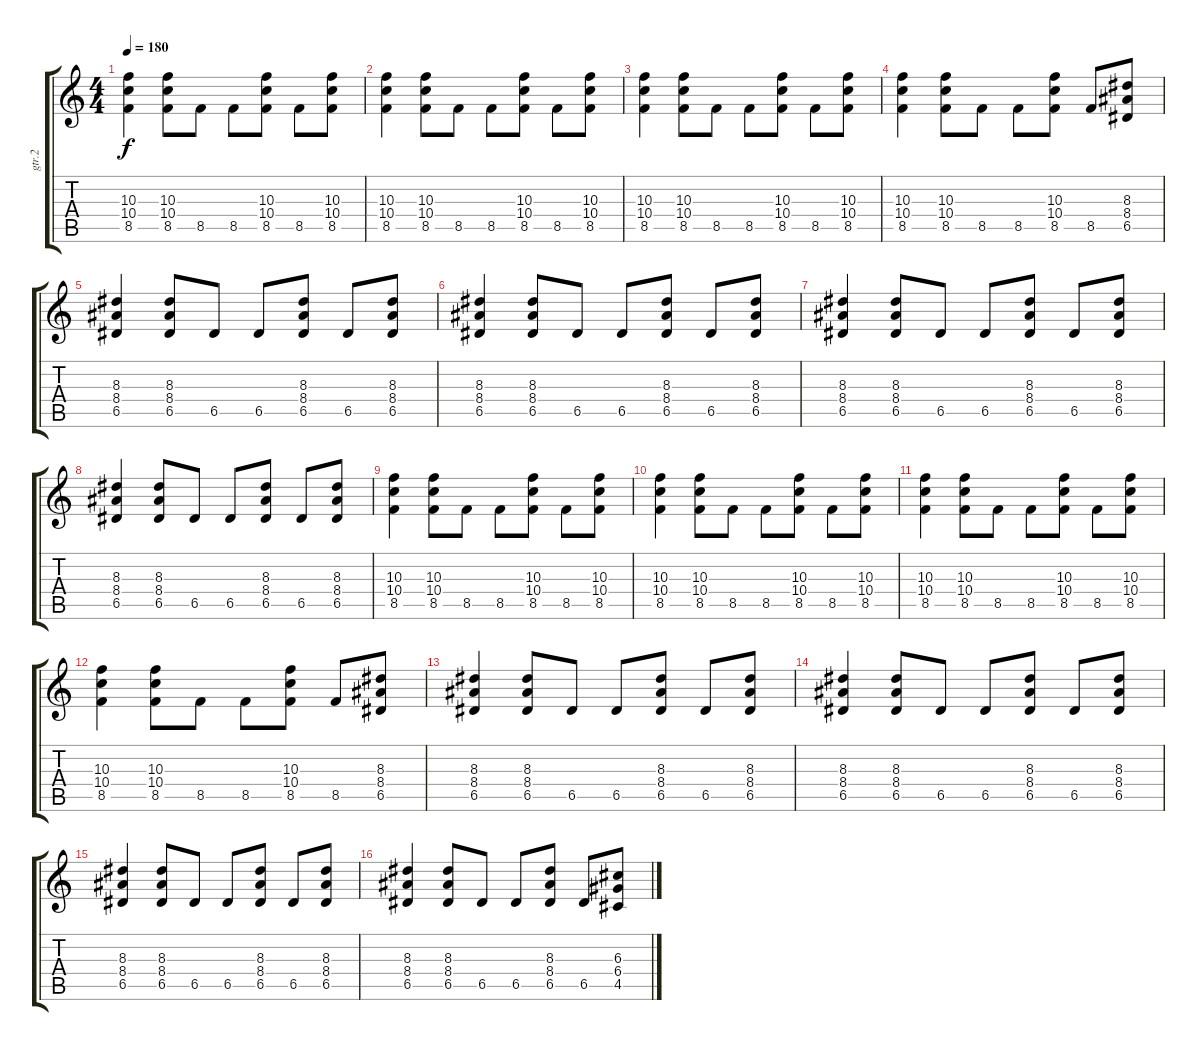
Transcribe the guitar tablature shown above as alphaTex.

\track ("gtr.2" "gtr.2") {instrument overdrivenguitar}
\staff {score tabs}
\tuning (E4 B3 G3 D3 A2 E2) {hide}
\ts (4 4)
\tempo 180
\clef g2
\ks c
(10.3 10.4 8.5).4{dy f} (10.3 10.4 8.5).8 8.5.8 8.5.8 (10.3 10.4 8.5).8 8.5.8 (10.3 10.4 8.5).8 |
(10.3 10.4 8.5).4 (10.3 10.4 8.5).8 8.5.8 8.5.8 (10.3 10.4 8.5).8 8.5.8 (10.3 10.4 8.5).8 |
(10.3 10.4 8.5).4 (10.3 10.4 8.5).8 8.5.8 8.5.8 (10.3 10.4 8.5).8 8.5.8 (10.3 10.4 8.5).8 |
(10.3 10.4 8.5).4 (10.3 10.4 8.5).8 8.5.8 8.5.8 (10.3 10.4 8.5).8 8.5.8 (8.3 8.4 6.5).8 |
(8.3 8.4 6.5).4 (8.3 8.4 6.5).8 6.5.8 6.5.8 (8.3 8.4 6.5).8 6.5.8 (8.3 8.4 6.5).8 |
(8.3 8.4 6.5).4 (8.3 8.4 6.5).8 6.5.8 6.5.8 (8.3 8.4 6.5).8 6.5.8 (8.3 8.4 6.5).8 |
(8.3 8.4 6.5).4 (8.3 8.4 6.5).8 6.5.8 6.5.8 (8.3 8.4 6.5).8 6.5.8 (8.3 8.4 6.5).8 |
(8.3 8.4 6.5).4 (8.3 8.4 6.5).8 6.5.8 6.5.8 (8.3 8.4 6.5).8 6.5.8 (8.3 8.4 6.5).8 |
(10.3 10.4 8.5).4 (10.3 10.4 8.5).8 8.5.8 8.5.8 (10.3 10.4 8.5).8 8.5.8 (10.3 10.4 8.5).8 |
(10.3 10.4 8.5).4 (10.3 10.4 8.5).8 8.5.8 8.5.8 (10.3 10.4 8.5).8 8.5.8 (10.3 10.4 8.5).8 |
(10.3 10.4 8.5).4 (10.3 10.4 8.5).8 8.5.8 8.5.8 (10.3 10.4 8.5).8 8.5.8 (10.3 10.4 8.5).8 |
(10.3 10.4 8.5).4 (10.3 10.4 8.5).8 8.5.8 8.5.8 (10.3 10.4 8.5).8 8.5.8 (8.3 8.4 6.5).8 |
(8.3 8.4 6.5).4 (8.3 8.4 6.5).8 6.5.8 6.5.8 (8.3 8.4 6.5).8 6.5.8 (8.3 8.4 6.5).8 |
(8.3 8.4 6.5).4 (8.3 8.4 6.5).8 6.5.8 6.5.8 (8.3 8.4 6.5).8 6.5.8 (8.3 8.4 6.5).8 |
(8.3 8.4 6.5).4 (8.3 8.4 6.5).8 6.5.8 6.5.8 (8.3 8.4 6.5).8 6.5.8 (8.3 8.4 6.5).8 |
(8.3 8.4 6.5).4 (8.3 8.4 6.5).8 6.5.8 6.5.8 (8.3 8.4 6.5).8 6.5.8 (6.3 6.4 4.5).8
